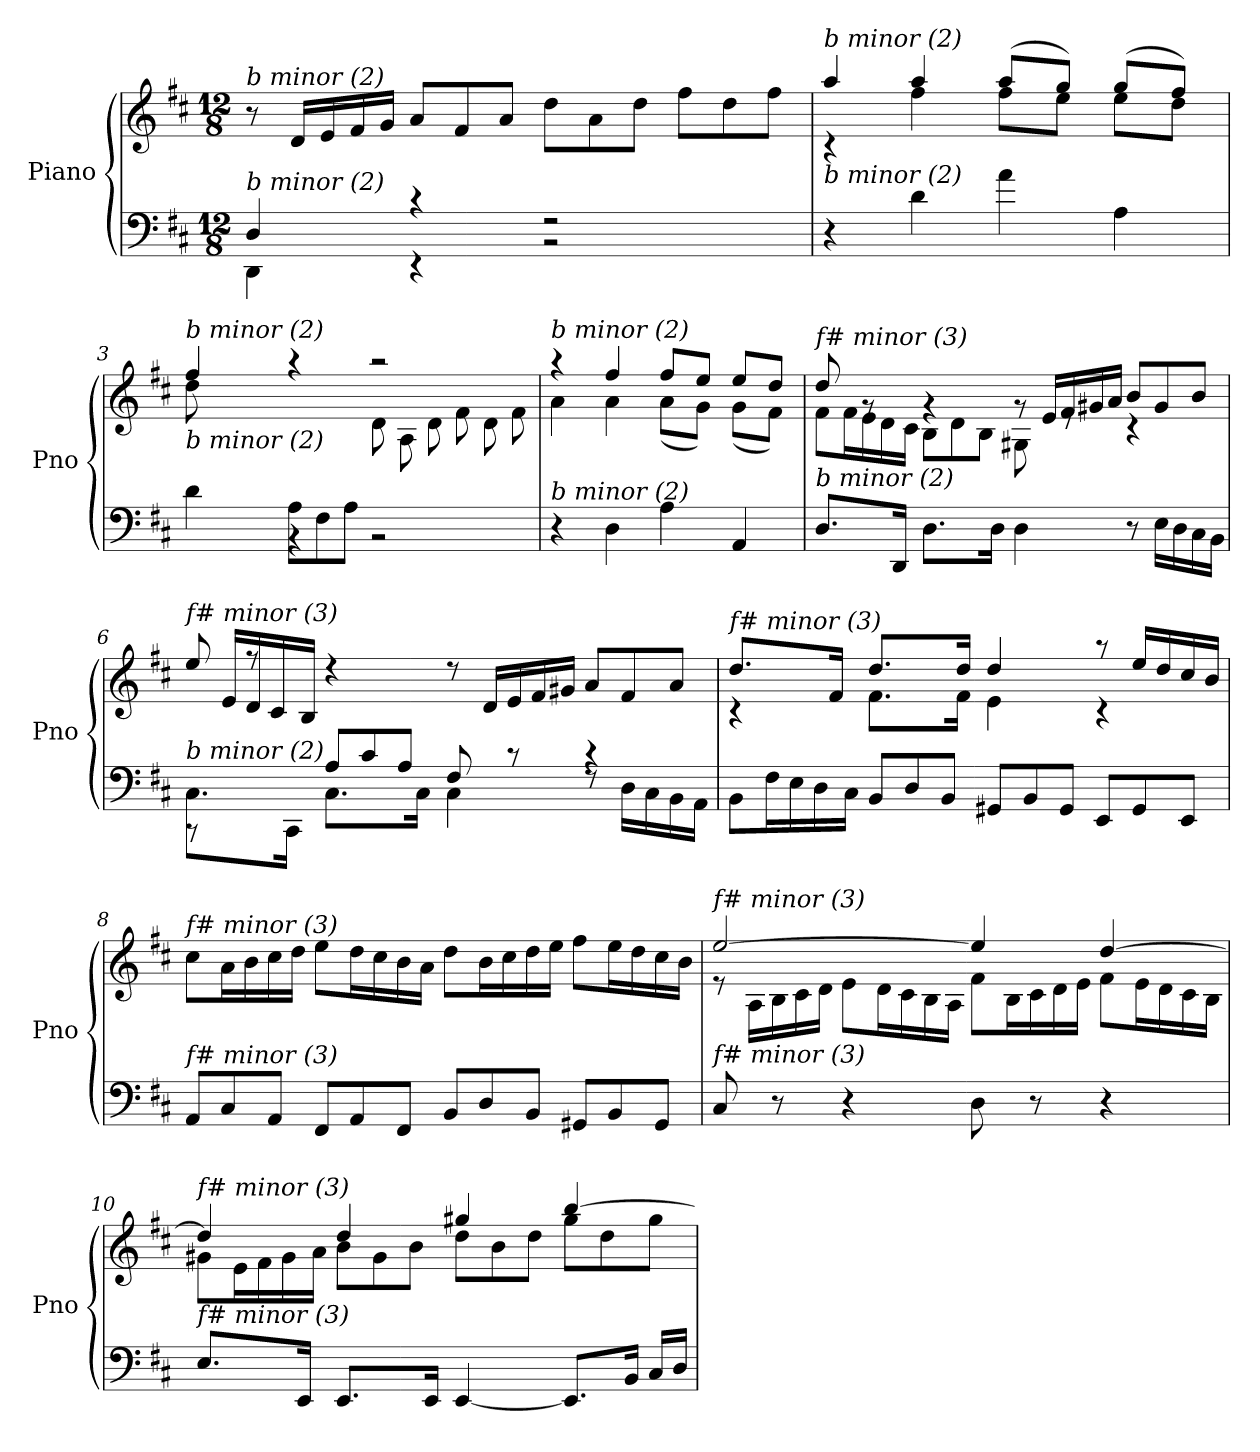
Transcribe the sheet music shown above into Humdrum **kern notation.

**kern	**kern
*part1	*part1
*staff2	*staff1
*I"Piano	*
*I'Pno	*
*clefF4	*clefG2
*k[f#c#]	*k[f#c#]
*D:	*D:
*M12/8	*M12/8
*MM120	*MM120
*Xtuplet	*
=1	=1
*^	*
!	!	!LO:TX:i:t=b minor (2)
!LO:TX:i:t=b minor (2)	!	!
8%3D/	8%3DD\	8r
.	.	16d/LL
.	.	16e/
.	.	16f#/
.	.	16g/JJ
8%3rc	8%3rEE	8a/L
.	.	8f#/
.	.	8a/J
4%3rBB	4%3rF	8dd\L
.	.	8a\
.	.	8dd\J
.	.	8ff#\L
.	.	8dd\
.	.	8ff#\J
*v	*v	*
=2	=2
*	*Xtuplet
*	*^
!	!LO:TX:i:t=b minor (2)	!
!LO:TX:i:t=b minor (2)	!	!
8%3r	8%3aa/	8%3rc
8%3d\	8%3aa/	8%3ff#\
8%3a\	(>16%3aa/L	16%3ff#\L
.	16%3gg/J)	16%3ee\J
8%3A\	(>16%3gg/L	16%3ee\L
.	16%3ff#/J)	16%3dd\J
=3	=3	=3
*^	*	*
!	!	!LO:TX:i:t=b minor (2)	!
!LO:TX:i:t=b minor (2)	!	!	!
8ryy	8%3d\	8%3ff#/	8dd\L
16D/L	.	.	2ryy
16E/	.	.	.
16F#/	.	.	.
16G/JJ	.	.	.
8A\L	8%3rBB	8%3raa	.
8F#\	.	.	.
8A\J	.	.	8ryy
2.ryy	4%3rBB	4%3raa	8d\L
.	.	.	8A\
.	.	.	8d\J
.	.	.	8f#\L
.	.	.	8d\
.	.	.	8f#\J
*v	*v	*	*
!!LO:LB:g=z	!!
=4	=4	=4
!	!LO:TX:i:t=b minor (2)	!
!LO:TX:i:t=b minor (2)	!	!
8%3r	8%3raa	8%3a\
8%3D\	8%3ff#/	8%3a\
8%3A\	16%3ff#/L	(<16%3a\L
.	16%3ee/J	16%3g\J)
8%3AA/	16%3ee/L	(<16%3g\L
.	16%3dd/J	16%3f#\J)
!!LO:LB:g=z	!!
=5	=5	=5
!	!LO:TX:i:t=f# minor (3)	!
!LO:TX:i:t=b minor (2)	!	!
16%3.D/L	16%3dd/	8f#\L
.	.	16f#\L
.	16%3rg	16e\
.	.	16d\
32%3DD/Jk	.	.
.	.	16c#\JJ
16%3.D\L	8%3rg	8B\L
.	.	8d\
.	.	8B\J
32%3D\Jk	.	.
8%3D\	8rg	16%3G#X\
.	16e/LL	.
.	16f#/	16%3re
.	16g#X/	.
.	16a/JJ	.
8r	8b/L	8%3rc
16E\LL	8g#/	.
16D\	.	.
16C#\	8b/J	.
16BB\JJ	.	.
=6	=6	=6
*^	*	*
!	!	!LO:TX:i:t=f# minor (3)	!
!LO:TX:i:t=b minor (2)	!	!	!
8rCC	16%3.C#\L	16%3ee/	8ryy
4ryy	.	.	16e/LL
.	.	16%3rff	16d/
.	.	.	16c#/
.	32%3CC#\Jk	.	.
.	.	.	16B/JJ
8A/L	16%3.C#\L	8%3rdd	1ryy
8c#/	.	.	.
8A/J	.	.	.
.	32%3C#\Jk	.	.
16%3F#/	8%3C#\	8rdd	.
.	.	16d/LL	.
16%3rc	.	16e/	.
.	.	16f#/	.
.	.	16g#X/JJ	.
8%3rc	8rF	8a/L	.
.	16D\LL	8f#/	.
.	16C#\	.	.
.	16BB\	8a/J	8ryy
.	16AA\JJ	.	.
!!LO:LB:g=z	!!
=7	=7	=7	=7
!	!	!LO:TX:i:t=f# minor (3)	!
!LO:TX:i:t=f# minor (3)	!	!	!
*v	*v	*	*
8BB\L	16%3.dd/L	8%3rc
16F#\L	.	.
16E\	.	.
16D\	.	.
.	32%3f#/Jk	.
16C#\JJ	.	.
8BB/L	16%3.dd/L	16%3.f#\L
8D/	.	.
8BB/J	.	.
.	32%3dd/Jk	32%3f#\Jk
8GG#X/L	8%3dd/	8%3e\
8BB/	.	.
8GG#/J	.	.
8EE/L	8raa	8%3rc
8GG#/	16ee/LL	.
.	16dd/	.
8EE/J	16cc#/	.
.	16b/JJ	.
*	*v	*v
=8	=8
!	!LO:TX:i:t=f# minor (3)
!LO:TX:i:t=f# minor (3)	!
8AA/L	8cc#\L
8C#/	16a\L
.	16b\
8AA/J	16cc#\
.	16dd\JJ
8FF#/L	8ee\L
8AA/	16dd\L
.	16cc#\
8FF#/J	16b\
.	16a\JJ
8BB/L	8dd\L
8D/	16b\L
.	16cc#\
8BB/J	16dd\
.	16ee\JJ
8GG#X/L	8ff#\L
8BB/	16ee\L
.	16dd\
8GG#/J	16cc#\
.	16b\JJ
!!LO:LB:g=z
=9	=9
*	*^
!	!LO:TX:i:t=f# minor (3)	!
!LO:TX:i:t=f# minor (3)	!	!
16%3C#/	[4%3ee/	8re
.	.	16A\LL
16%3r	.	16B\
.	.	16c#\
.	.	16d\JJ
8%3r	.	8e\L
.	.	16d\L
.	.	16c#\
.	.	16B\
.	.	16A\JJ
16%3D\	8%3ee/]	8f#\L
.	.	16B\L
16%3r	.	16c#\
.	.	16d\
.	.	16e\JJ
8%3r	[8%3dd/	8f#\L
.	.	16e\L
.	.	16d\
.	.	16c#\
.	.	16B\JJ
=10	=10	=10
!	!LO:TX:i:t=f# minor (3)	!
!LO:TX:i:t=f# minor (3)	!	!
16%3.E/L	8%3dd/]	8g#X\L
.	.	16e\L
.	.	16f#\
.	.	16g#\
32%3EE/Jk	.	.
.	.	16a\JJ
16%3.EE/L	8%3dd/	8b\L
.	.	8g#\
.	.	8b\J
32%3EE/Jk	.	.
[8%3EE/	8%3gg#X/	8dd\L
.	.	8b\
.	.	8dd\J
8.EE/L]	[8%3bb/	8gg#\L
.	.	8dd\
16BB/Jk	.	.
16C#/LL	.	8gg#\J
16D/JJ	.	.
*	*v	*v
=	=
*-	*-
